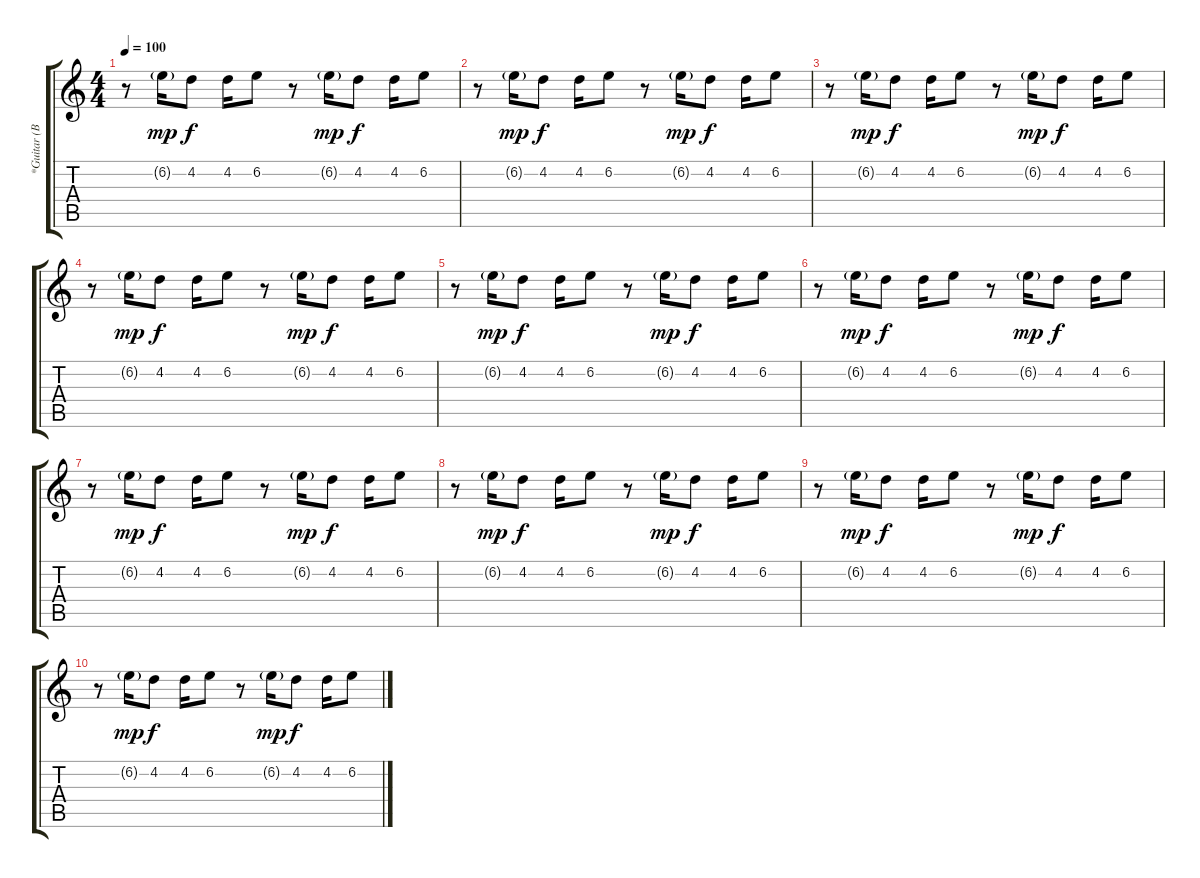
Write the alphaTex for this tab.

\track ("*Guitar (Brad Delson)" "*Guitar (B") {instrument electricguitarmuted}
\staff {score tabs}
\tuning (Eb4 Bb3 Gb3 Db3 Ab2 Db2) {hide}
\ts (4 4)
\tempo 100
\clef g2
\ks c
r.8{dy f instrument electricguitarjazz} 6.2{g}.16{dy mp} 4.2.8{dy f} 4.2.16 6.2.8 r.8 6.2{g}.16{dy mp} 4.2.8{dy f} 4.2.16 6.2.8 |
r.8{instrument electricguitarjazz} 6.2{g}.16{dy mp} 4.2.8{dy f} 4.2.16 6.2.8 r.8 6.2{g}.16{dy mp} 4.2.8{dy f} 4.2.16 6.2.8 |
r.8{instrument electricguitarjazz} 6.2{g}.16{dy mp} 4.2.8{dy f} 4.2.16 6.2.8 r.8 6.2{g}.16{dy mp} 4.2.8{dy f} 4.2.16 6.2.8 |
r.8{instrument electricguitarjazz} 6.2{g}.16{dy mp} 4.2.8{dy f} 4.2.16 6.2.8 r.8 6.2{g}.16{dy mp} 4.2.8{dy f} 4.2.16 6.2.8 |
r.8{instrument electricguitarjazz} 6.2{g}.16{dy mp} 4.2.8{dy f} 4.2.16 6.2.8 r.8 6.2{g}.16{dy mp} 4.2.8{dy f} 4.2.16 6.2.8 |
r.8{instrument electricguitarjazz} 6.2{g}.16{dy mp} 4.2.8{dy f} 4.2.16 6.2.8 r.8 6.2{g}.16{dy mp} 4.2.8{dy f} 4.2.16 6.2.8 |
r.8{instrument electricguitarjazz} 6.2{g}.16{dy mp} 4.2.8{dy f} 4.2.16 6.2.8 r.8 6.2{g}.16{dy mp} 4.2.8{dy f} 4.2.16 6.2.8 |
r.8{instrument electricguitarjazz} 6.2{g}.16{dy mp} 4.2.8{dy f} 4.2.16 6.2.8 r.8 6.2{g}.16{dy mp} 4.2.8{dy f} 4.2.16 6.2.8 |
r.8{instrument electricguitarjazz} 6.2{g}.16{dy mp} 4.2.8{dy f} 4.2.16 6.2.8 r.8 6.2{g}.16{dy mp} 4.2.8{dy f} 4.2.16 6.2.8 |
r.8{instrument electricguitarjazz} 6.2{g}.16{dy mp} 4.2.8{dy f} 4.2.16 6.2.8 r.8 6.2{g}.16{dy mp} 4.2.8{dy f} 4.2.16 6.2.8
